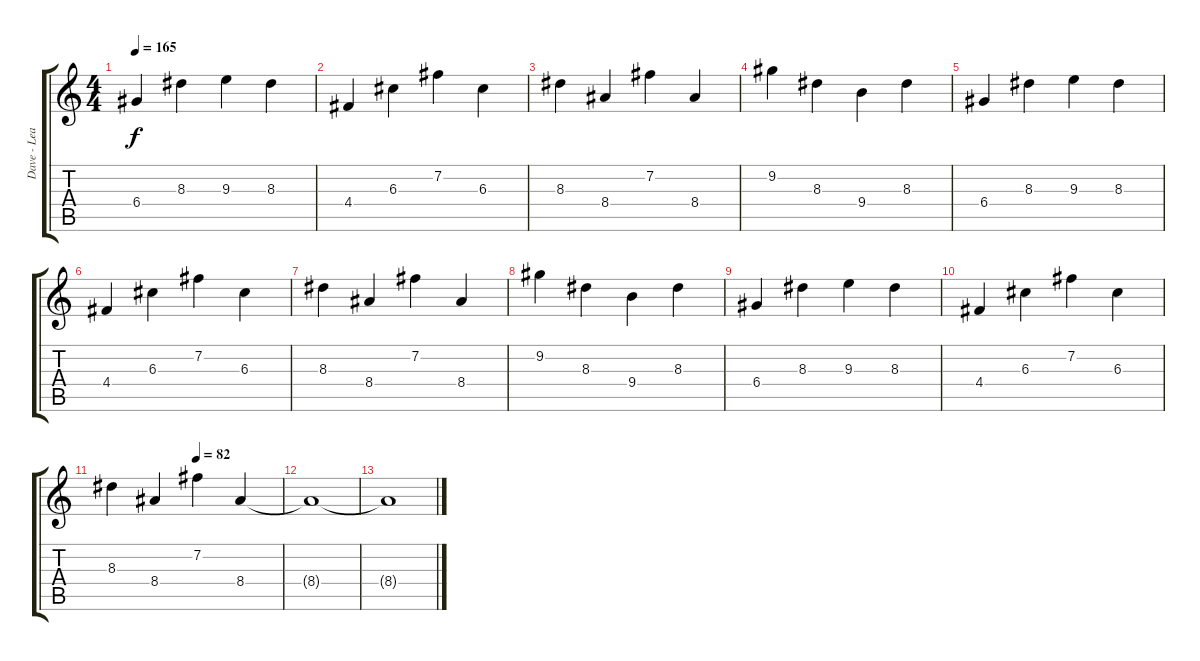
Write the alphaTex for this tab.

\track ("Dave - Lead Guitar" "Dave - Lea") {instrument distortionguitar}
\staff {score tabs}
\tuning (E4 B3 G3 D3 A2 D2) {hide}
\ts (4 4)
\tempo 165
\clef g2
\ks c
6.4.4{dy f} 8.3.4 9.3.4 8.3.4 |
4.4.4 6.3.4 7.2.4 6.3.4 |
8.3.4 8.4.4 7.2.4 8.4.4 |
9.2.4 8.3.4 9.4.4 8.3.4 |
6.4.4 8.3.4 9.3.4 8.3.4 |
4.4.4 6.3.4 7.2.4 6.3.4 |
8.3.4 8.4.4 7.2.4 8.4.4 |
9.2.4 8.3.4 9.4.4 8.3.4 |
6.4.4 8.3.4 9.3.4 8.3.4 |
4.4.4 6.3.4 7.2.4 6.3.4 |
\tempo (82 0.5)
8.3.4 8.4.4 7.2.4 8.4.4 |
8.4{t}.1 |
8.4{t}.1
